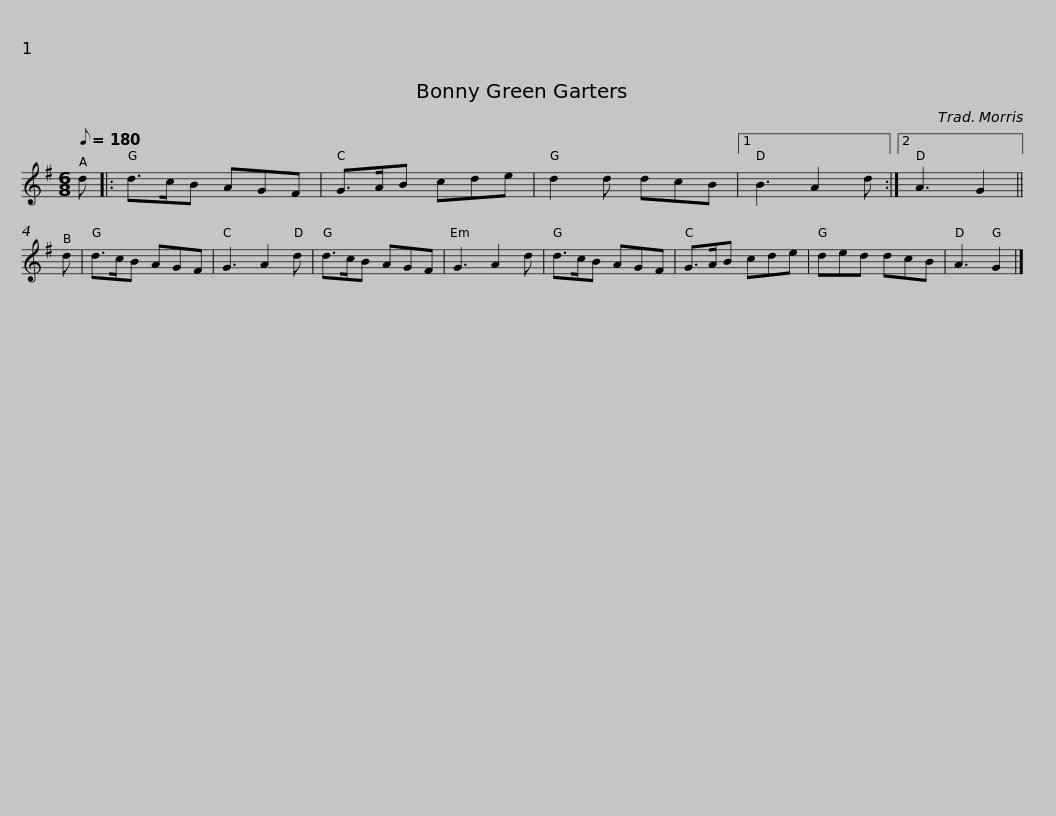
X:1
L:1/8
Q:1/8=180
M:6/8
I:linebreak $
K:G
V:1 treble
V:1
 d |: d>cB AGF | G>AB cde | d2 d dcB |1 B3 A2 d :|2 %5
 A3 G2 || d | d>cB AGF | G3 A2 d |$ d>cB AGF | %10
 G3 A2 d | d>cB AGF | G>AB cde | ded dcB | A3 G2 |] %15
